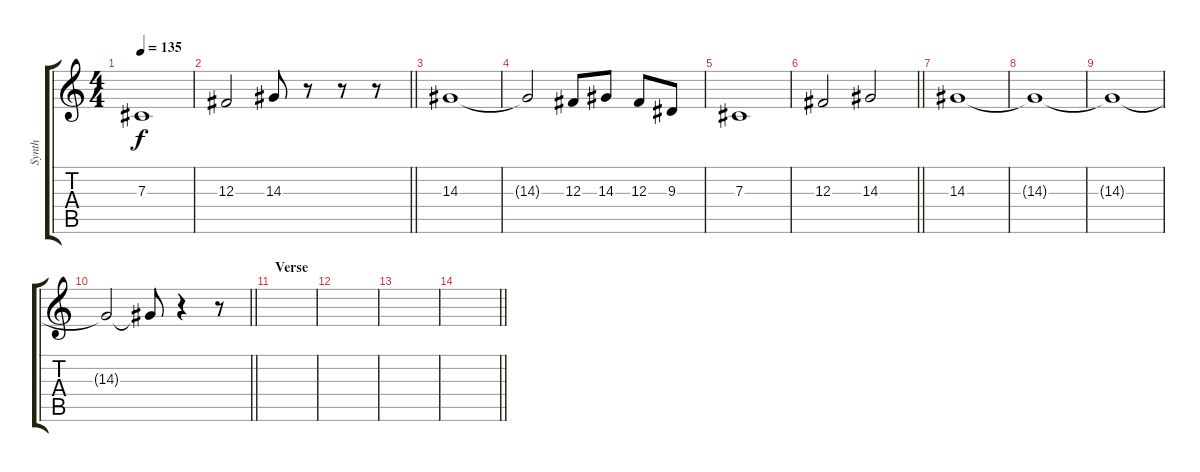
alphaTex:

\track ("Synth" "Synth") {instrument stringensemble1}
\staff {score tabs}
\tuning (Eb4 Bb3 Gb3 Db3 Ab2 Db2) {hide}
\ts (4 4)
\tempo 135
\clef g2
\ks c
7.3.1{dy f} |
\barLineRight lightlight
12.3.2 14.3.8 r.8 r.8 r.8 |
14.3.1 |
14.3{t}.2 12.3.8 14.3.8 12.3.8 9.3.8 |
7.3.1 |
\barLineRight lightlight
12.3.2 14.3.2 |
14.3.1 |
14.3{t}.1 |
14.3{t}.1 |
\barLineRight lightlight
14.3{t}.2 14.3{t}.8 r.4 r.8 |
\section ("" "Verse")
|
|
|
\barLineRight lightlight
